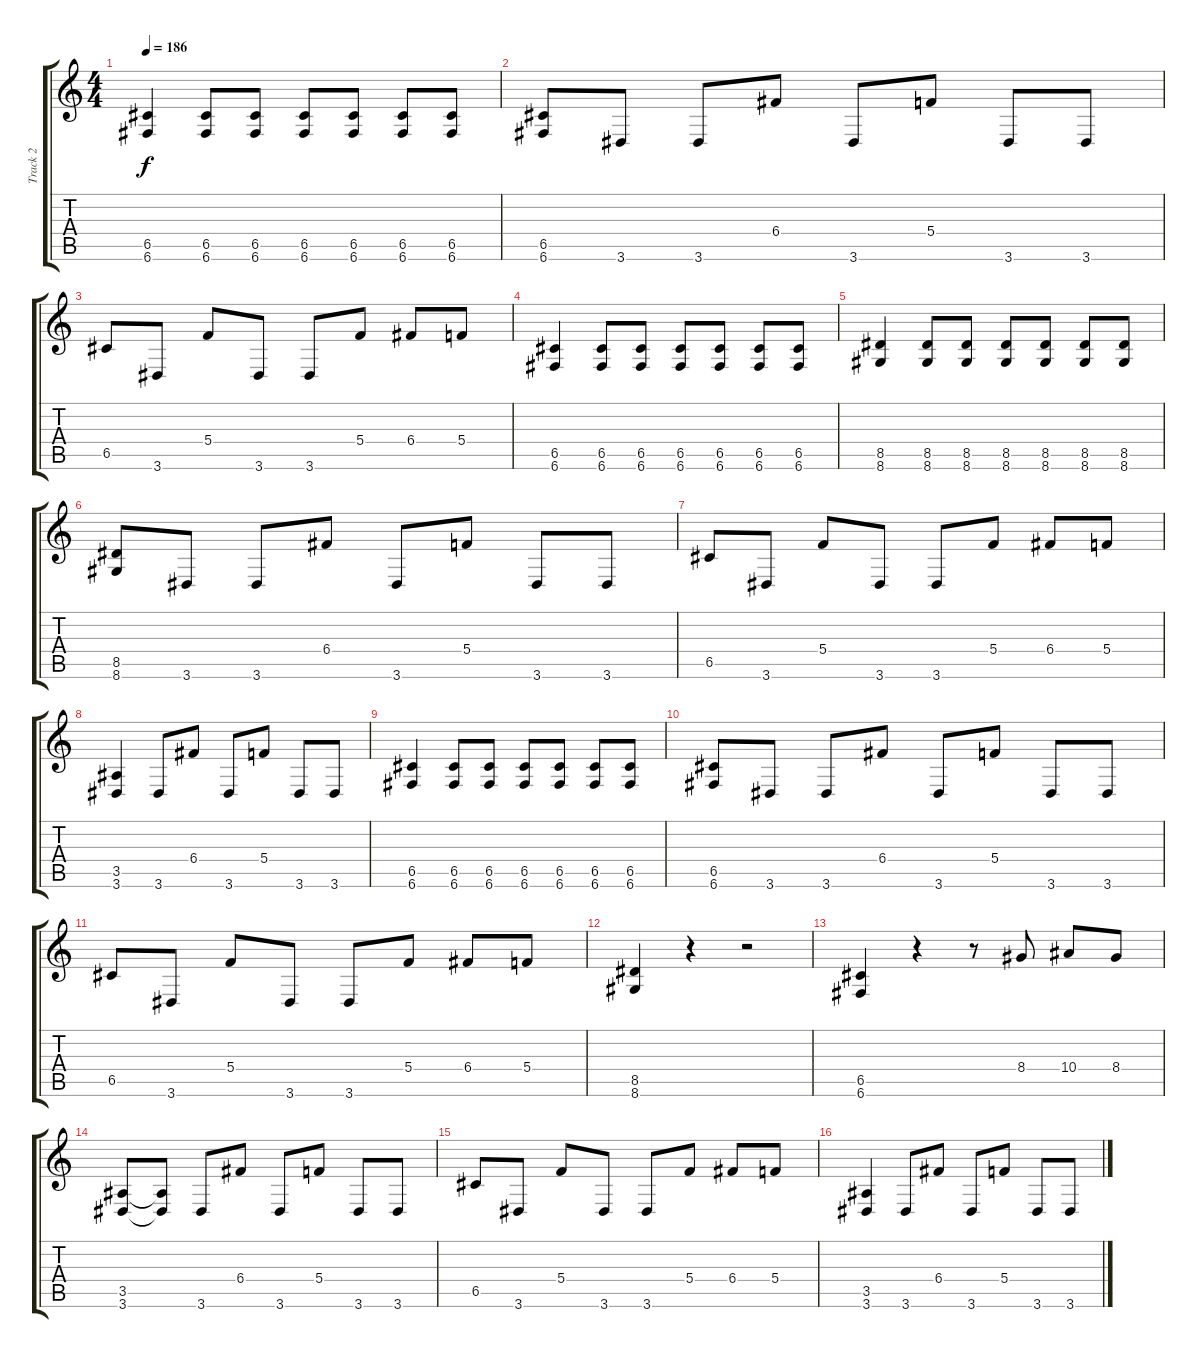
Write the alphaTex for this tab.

\track ("Track 2" "Track 2") {instrument distortionguitar bank 255}
\staff {score tabs}
\tuning (D4 A3 F3 C3 G2 C2) {hide}
\ts (4 4)
\tempo 186
\clef g2
\ks c
(6.5 6.6).4{dy f} (6.5 6.6).8 (6.5 6.6).8 (6.5 6.6).8 (6.5 6.6).8 (6.5 6.6).8 (6.5 6.6).8 |
(6.5 6.6).8 3.6.8 3.6.8 6.4.8 3.6.8 5.4.8 3.6.8 3.6.8 |
6.5.8 3.6.8 5.4.8 3.6.8 3.6.8 5.4.8 6.4.8 5.4.8 |
(6.5 6.6).4 (6.5 6.6).8 (6.5 6.6).8 (6.5 6.6).8 (6.5 6.6).8 (6.5 6.6).8 (6.5 6.6).8 |
(8.5 8.6).4 (8.5 8.6).8 (8.5 8.6).8 (8.5 8.6).8 (8.5 8.6).8 (8.5 8.6).8 (8.5 8.6).8 |
(8.5 8.6).8 3.6.8 3.6.8 6.4.8 3.6.8 5.4.8 3.6.8 3.6.8 |
6.5.8 3.6.8 5.4.8 3.6.8 3.6.8 5.4.8 6.4.8 5.4.8 |
(3.5 3.6).4 3.6.8 6.4.8 3.6.8 5.4.8 3.6.8 3.6.8 |
(6.5 6.6).4 (6.5 6.6).8 (6.5 6.6).8 (6.5 6.6).8 (6.5 6.6).8 (6.5 6.6).8 (6.5 6.6).8 |
(6.5 6.6).8 3.6.8 3.6.8 6.4.8 3.6.8 5.4.8 3.6.8 3.6.8 |
6.5.8 3.6.8 5.4.8 3.6.8 3.6.8 5.4.8 6.4.8 5.4.8 |
(8.5 8.6).4 r.4 r.2 |
(6.5 6.6).4 r.4 r.8 8.4.8 10.4.8 8.4.8 |
(3.5 3.6).8 (3.5{t} 3.6{t}).8 3.6.8 6.4.8 3.6.8 5.4.8 3.6.8 3.6.8 |
6.5.8 3.6.8 5.4.8 3.6.8 3.6.8 5.4.8 6.4.8 5.4.8 |
(3.5 3.6).4 3.6.8 6.4.8 3.6.8 5.4.8 3.6.8 3.6.8
